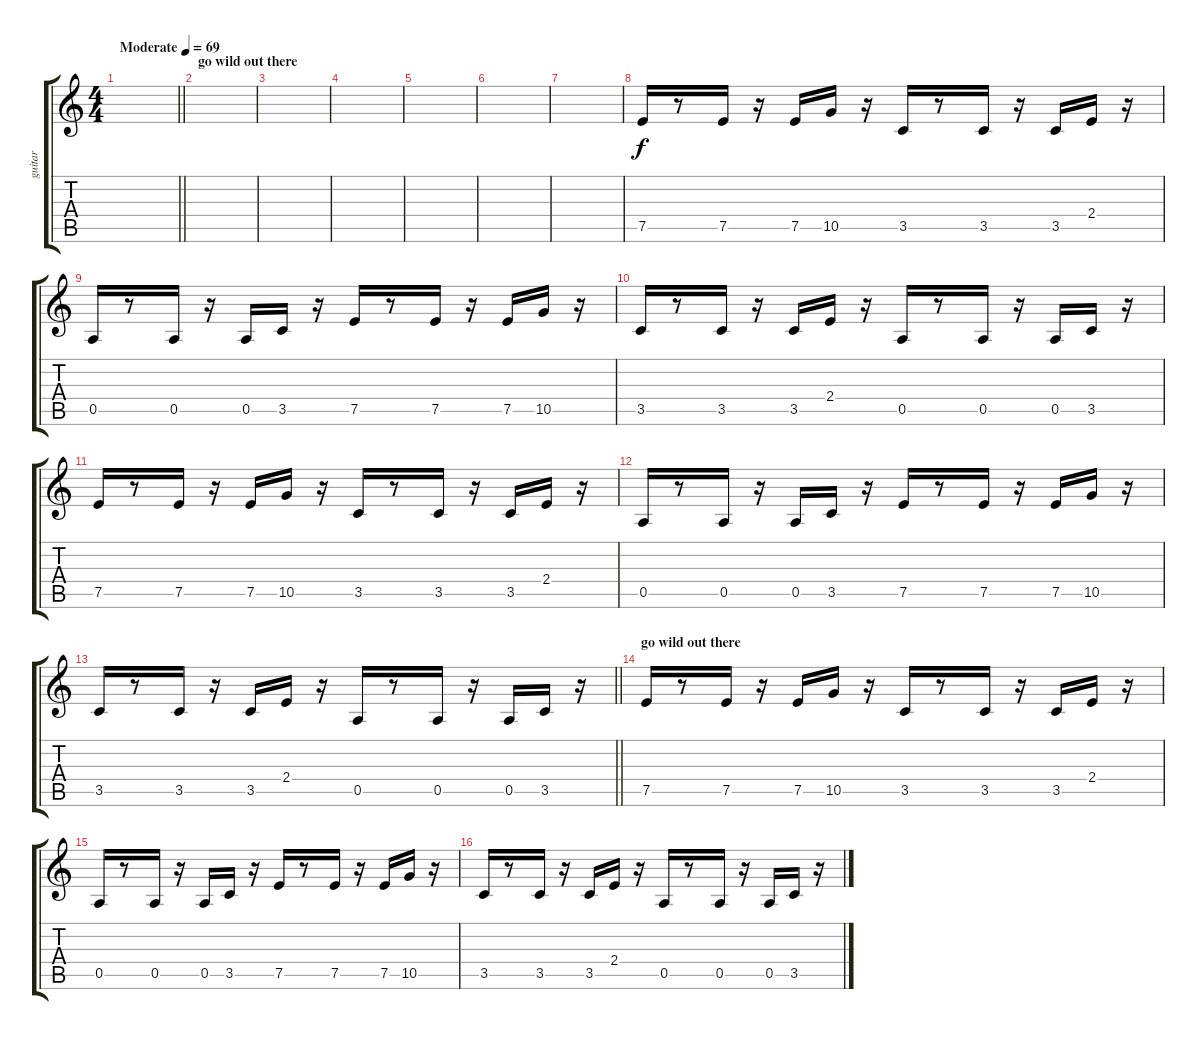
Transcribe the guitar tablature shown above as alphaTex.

\track ("guitar" "guitar") {instrument electricguitarclean}
\staff {score tabs}
\tuning (E4 B3 G3 D3 A2 E2) {hide}
\ts (4 4)
\tempo (69 "Moderate")
\clef g2
\barLineRight lightlight
\ks c
|
\section ("" "go wild out there")
|
|
|
|
|
|
7.5.16 r.8 7.5.16 r.16 7.5.16 10.5.16 r.16 3.5.16 r.8 3.5.16 r.16 3.5.16 2.4.16 r.16 |
0.5.16 r.8 0.5.16 r.16 0.5.16 3.5.16 r.16 7.5.16 r.8 7.5.16 r.16 7.5.16 10.5.16 r.16 |
3.5.16 r.8 3.5.16 r.16 3.5.16 2.4.16 r.16 0.5.16 r.8 0.5.16 r.16 0.5.16 3.5.16 r.16 |
7.5.16 r.8 7.5.16 r.16 7.5.16 10.5.16 r.16 3.5.16 r.8 3.5.16 r.16 3.5.16 2.4.16 r.16 |
0.5.16 r.8 0.5.16 r.16 0.5.16 3.5.16 r.16 7.5.16 r.8 7.5.16 r.16 7.5.16 10.5.16 r.16 |
\barLineRight lightlight
3.5.16 r.8 3.5.16 r.16 3.5.16 2.4.16 r.16 0.5.16 r.8 0.5.16 r.16 0.5.16 3.5.16 r.16 |
\section ("" "go wild out there")
7.5.16 r.8 7.5.16 r.16 7.5.16 10.5.16 r.16 3.5.16 r.8 3.5.16 r.16 3.5.16 2.4.16 r.16 |
0.5.16 r.8 0.5.16 r.16 0.5.16 3.5.16 r.16 7.5.16 r.8 7.5.16 r.16 7.5.16 10.5.16 r.16 |
3.5.16 r.8 3.5.16 r.16 3.5.16 2.4.16 r.16 0.5.16 r.8 0.5.16 r.16 0.5.16 3.5.16 r.16
